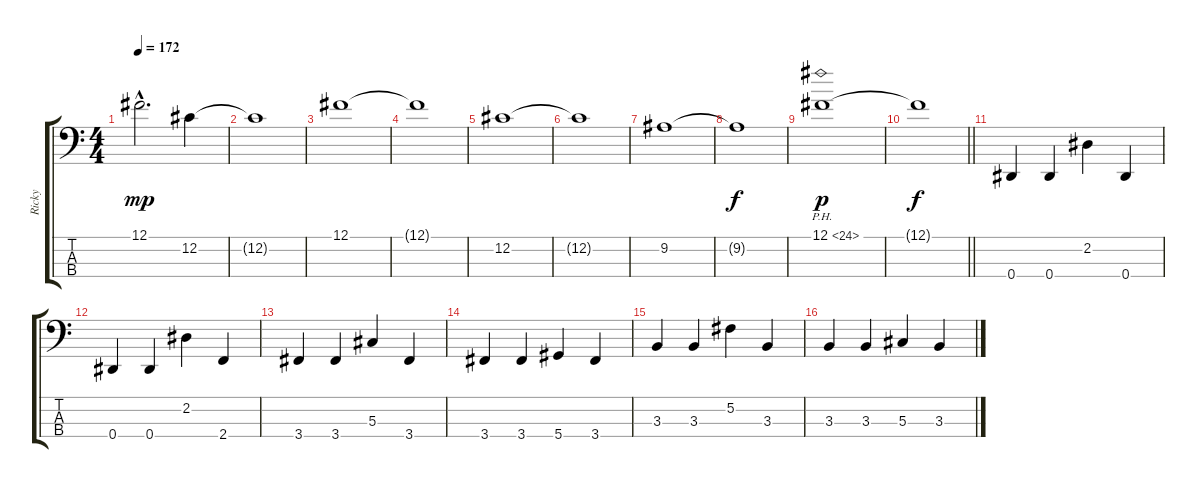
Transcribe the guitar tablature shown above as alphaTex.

\track ("Ricky" "Ricky") {instrument electricbasspick}
\staff {score tabs}
\tuning (Gb2 Db2 Ab1 Eb1) {hide}
\ts (4 4)
\tempo 172
\clef f4
\ks c
12.1{hac}.2{d dy mp} 12.2.4 |
12.2{t}.1 |
12.1.1 |
12.1{t}.1 |
12.2.1 |
12.2{t}.1 |
9.2.1 |
9.2{t}.1{dy f} |
12.1{ph 12}.1{dy p} |
\barLineRight lightlight
12.1{t}.1{dy f} |
\section ("" "")
0.4.4 0.4.4 2.2.4 0.4.4 |
0.4.4 0.4.4 2.2.4 2.4.4 |
3.4.4 3.4.4 5.3.4 3.4.4 |
3.4.4 3.4.4 5.4.4 3.4.4 |
3.3.4 3.3.4 5.2.4 3.3.4 |
3.3.4 3.3.4 5.3.4 3.3.4
